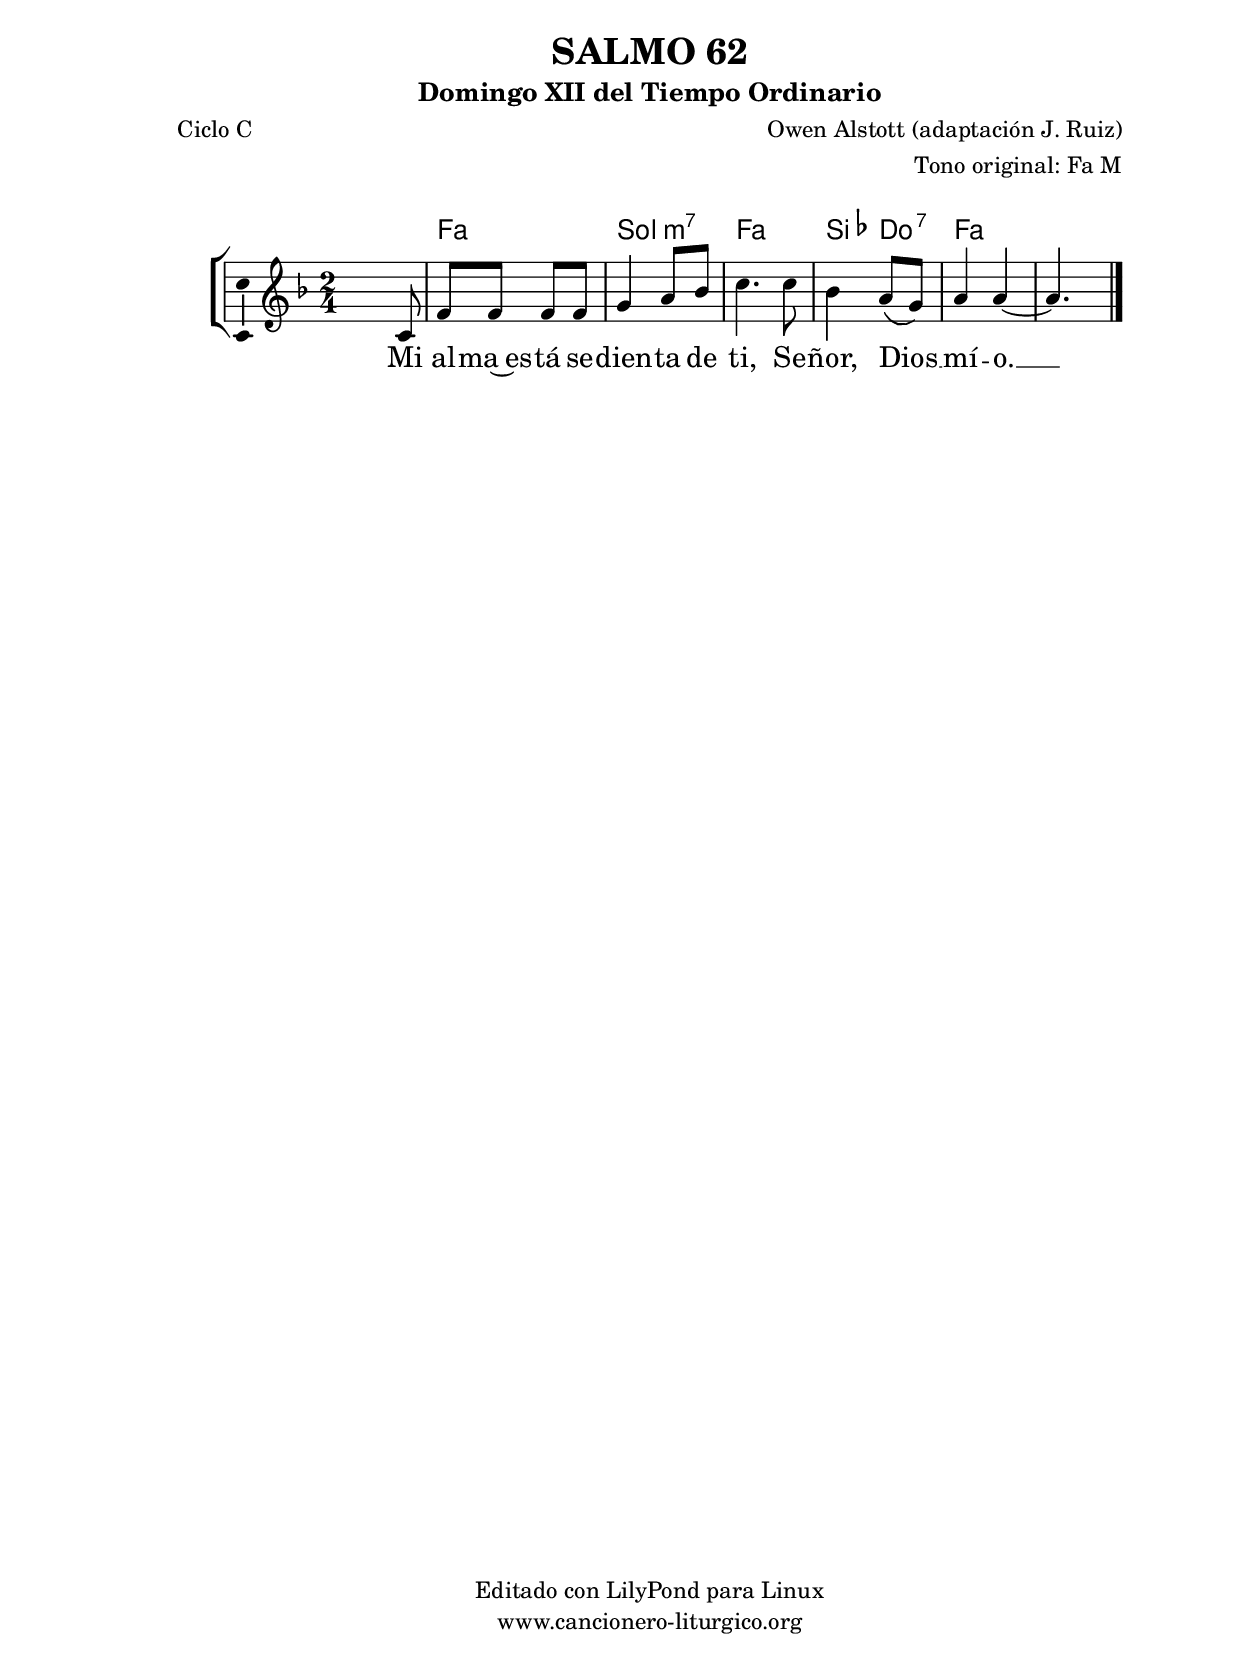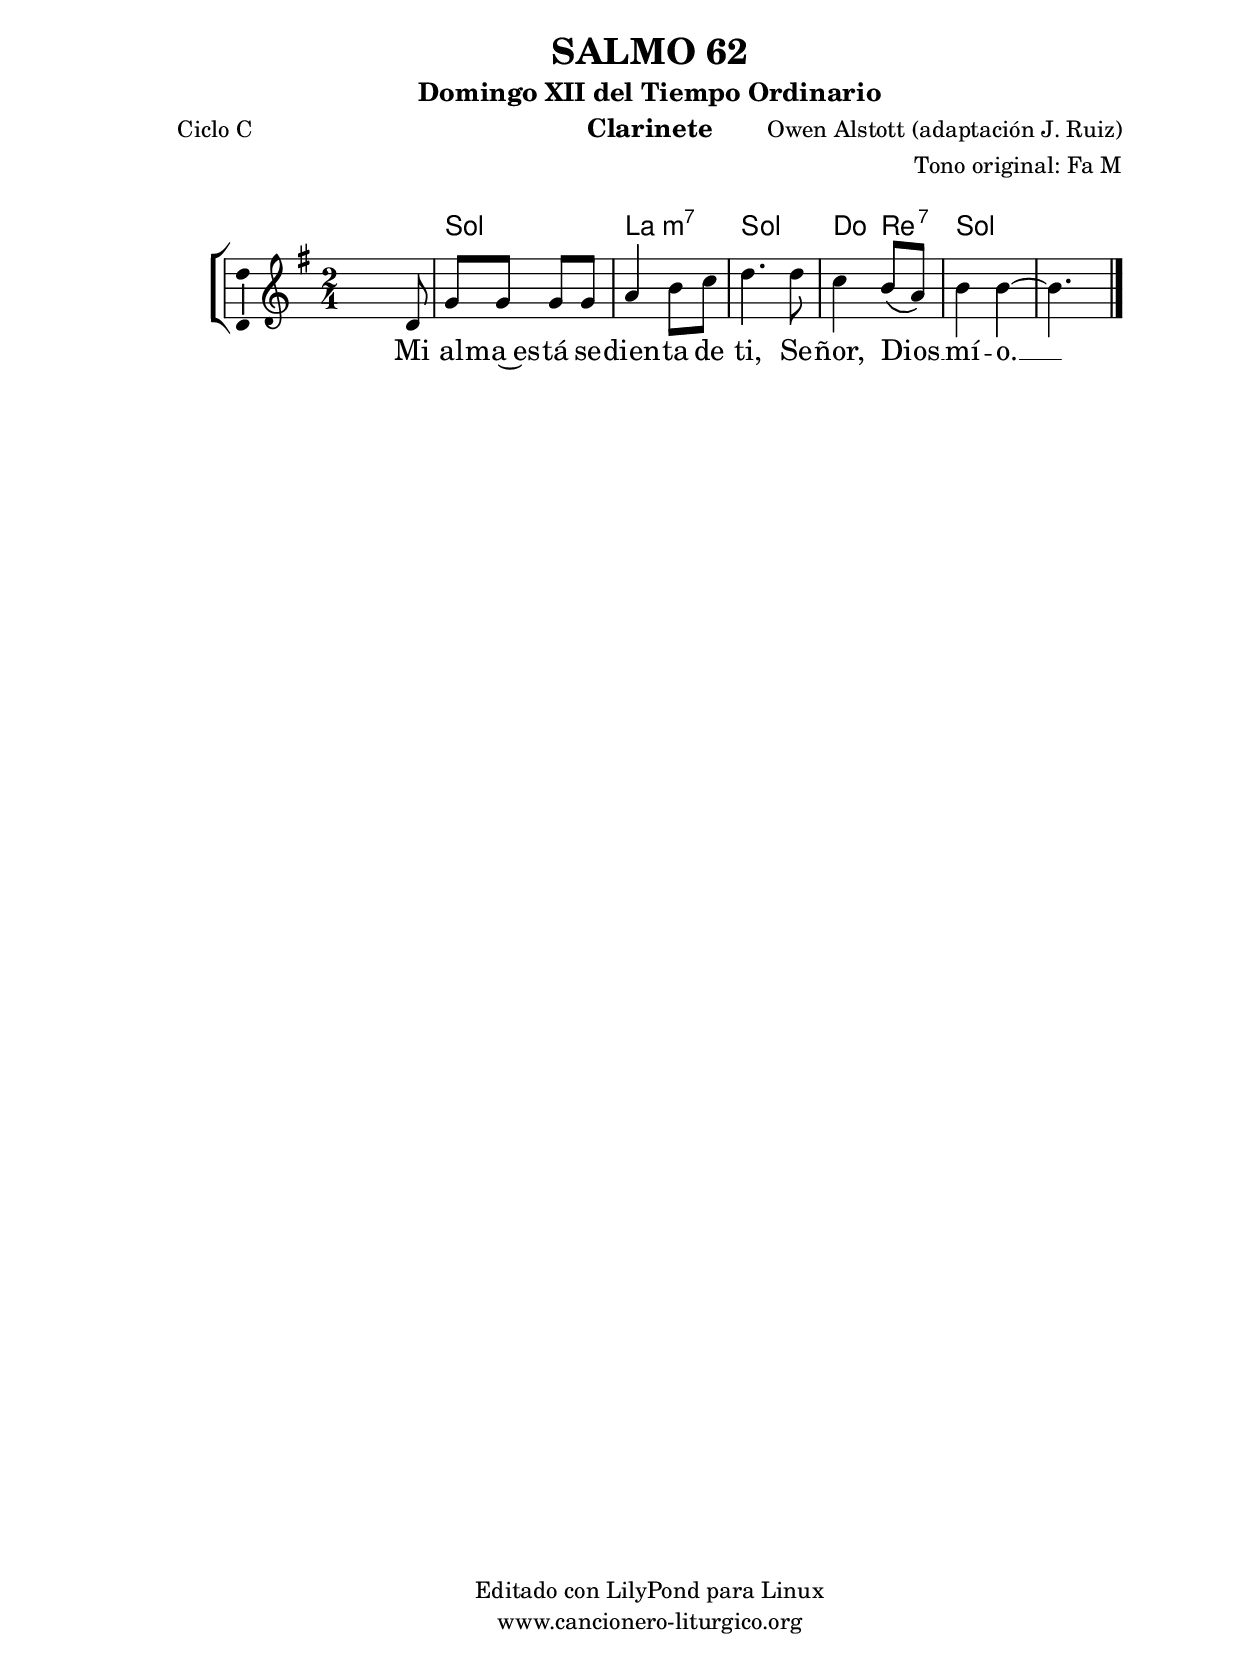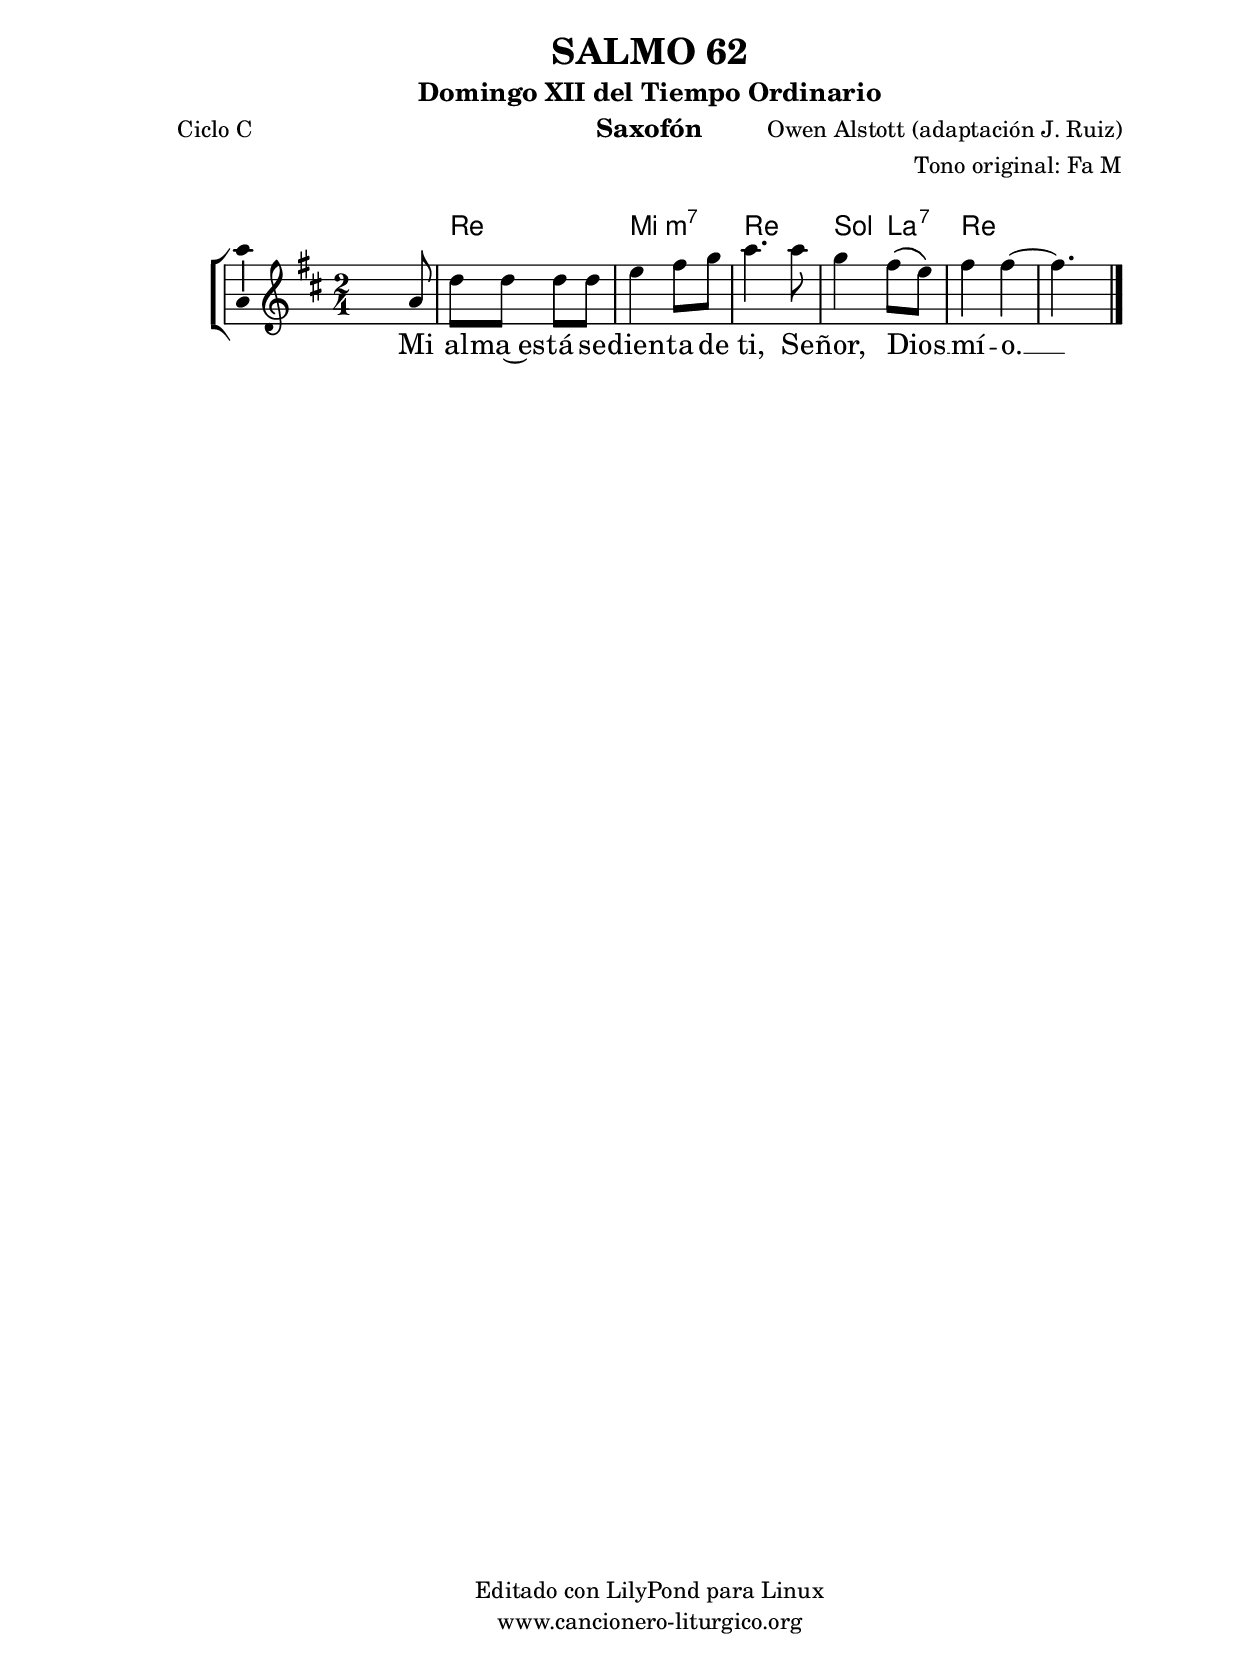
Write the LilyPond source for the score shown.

%
%para convertir .midi en .wav:
%timidity filename.midi -Ow -o finename.wav
%
%
%Para convertir de .wav a .mp3:
%lame -h -m j filename.wav
%
%
%para escuchar el midi:
%timidity nombrefichero.midi
%


%versión de lilypond para la que se ha escrito esta partitura:
\version "2.16.0"

	%Tamaño papel
	#(set-default-paper-size "a4")
	%Tamaño partitura
	#(set-global-staff-size 20)
	%No responde al pulsar sobre una nota
	#(ly:set-option 'point-and-click #f)

%parámetros del encabezamiento:
\header {
	title = "SALMO 62"
	subtitle = "Domingo XII del Tiempo Ordinario"
	composer = "Owen Alstott (adaptación J. Ruiz)"
	poet = "Ciclo C"
	meter = ""
	arranger = "Tono original: Fa M"
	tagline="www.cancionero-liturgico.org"
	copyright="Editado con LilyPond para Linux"
	}

%parámetros asociados al papel:
\paper  {
	oddHeaderMarkup = \markup {\fill-line { \on-the-fly #not-first-page \fromproperty #'header:title \on-the-fly #not-first-page \fromproperty #'header:composer }}
	evenHeaderMarkup = \markup {\fill-line { \fromproperty #'header:composer \fromproperty #'header:title }}
	#(set-paper-size "a4")
	print-page-number = ##f
	first-page-number = 1
	print-first-page-number = ##f
%	head-separation = 3.0 \cm
	top-margin = 2.0 \cm
	bottom-margin = 0.5\cm
%%%	bottom-margin = -1.0\cm
	left-margin = 3.0 \cm
	line-width = 16.0 \cm 
	indent = 8\mm
	interscoreline = 2.\mm
	between-system-space = 15\mm
%	para que las partituras no llenen la hoja:
	ragged-bottom = ##t
%	idem para la última hoja:
	ragged-last-bottom = ##f
%	para que las partituras llenen el ancho del papel:
	ragged-last = ##f
	after-title-space = 2.5 \cm
%page-count=1
%system-count=8

	%Flexible Vertical Spacing
%	markup-markup-spacing =
%	#'((basic-distance . 15) (minimum-distance . 15) (padding . 3))
	markup-system-spacing =
	#'((basic-distance . 15) (minimum-distance . 15) (padding . 3))
	system-system-spacing =
	#'((basic-distance . 15) (minimum-distance . 15) (padding . 3))
	score-system-spacing =
	#'((basic-distance . 15) (minimum-distance . 15) (padding . 5))
%	top-system-spacing = % header
%	#'((basic-distance . 8) (minimum-distance . 0) (padding . 3))
%	top-markup-spacing =
%	#'((basic-distance . 20) (minimum-distance . 20) (padding . 3))
	last-bottom-spacing = % footer
	#'((basic-distance . 5) (minimum-distance . 5) (padding . 3))
%	score-markup-spacing =
%	#'((basic-distance . 16) (minimum-distance . 13) (padding . 3))

	}


%parámetros que afectan a toda la partitura:
global =  {
	%clave de sol (G):
	\clef G
	%armadura:
%	\transpose g f
	\key f \major
	\tempo 4=60
	\set Score.tempoHideNote = ##t
	}


acordes = {
	\italianChords
	\chordmode {
%	\transpose g f
{
s2
f2 g:m7 f bes4 c:7 f2 f
	}
	}
}


melodia = 
%	\transpose g f
{
	\relative c'{
	\time 2/4

s4 s8 c8
f8 f f f
g4 a8 bes
c4. c8
bes4 a8 \(g\)
a4 a~
a4. s8

	\bar "|."
	}
	}


texto = \lyricmode {
Mi al -- ma~es -- tá se -- dien -- ta de ti,
Se -- ñor, Dios __ _ mí -- o. __
	}


acordesStaff = \context ChordNames = acordesStaff <<
	\set chordChanges = ##t
	\acordes
	>>


vozStaff = \context Voice = vozStaff
\with {\consists "Ambitus_engraver"}
<<
%	\set Staff.instrumentName = ""
%	\set Staff.shortInstrumentName = ""
%	\set Staff.midiInstrument = #"clarinet"
%	\set Staff.midiInstrument = #"cello"
%	\set Staff.midiInstrument = #"flute"
	\set Staff.midiInstrument = #"electric guitar (jazz)"
%	\set Staff.midiInstrument = #"english horn"
%	\set Staff.midiInstrument = #"violin"
%	\set Staff.midiInstrument = #"glockenspiel"
	\set Staff.midiMinimumVolume = #0.7
	\set Staff.midiMaximumVolume = #0.9
	\global
	\melodia
	>>


textoStaff = \context Lyrics = textoStaff <<
	\lyricsto vozStaff \texto
	>>

\book {
	\score {
		\context ChoirStaff {
			\override StaffGroup.SystemStartBracket #'collapse-height = #1
			\override Score.SystemStartBar #'collapse-height = #1
			<<
			\acordesStaff
			\vozStaff
			\textoStaff
			>>
			}
		\layout {
	    		\context {
				\Lyrics
				\override LyricText #'font-size = #2
				}
	   		 \context {
				\Score
				%fontSize = #3
				\override StaffSymbol #'staff-space = #(magstep +3)
				%\override Beam #'thickness = #0.55
				%\override SpacingSpanner #'spacing-increment = #1.0
				%\override Slur #'height-limit = #1.5
				}
			}
		}
	\score {
		\unfoldRepeats
		\context ChoirStaff {
			<<
			\acordesStaff
			\vozStaff
			>>
			}
		\midi {
	  		\context {
	  			\Score
				tempoWholesPerMinute = #(ly:make-moment 70 4)
				}
			}
		}
	}

%Partitura para clarinete
#(define output-suffix "C")
\book {
	\header{
		instrument = "Clarinete"
		}
	\score {
		\context ChoirStaff {
			\override StaffGroup.SystemStartBracket #'collapse-height = #1
			\override Score.SystemStartBar #'collapse-height = #1
\transpose c d
			<<
			\acordesStaff
			\vozStaff
			\textoStaff
			>>
			}
		\layout {
	    		\context {
				\Lyrics
				\override LyricText #'font-size = #2
				}
	   		 \context {
				\Score
				%fontSize = #3
				\override StaffSymbol #'staff-space = #(magstep +3)
				%\override Beam #'thickness = #0.55
				%\override SpacingSpanner #'spacing-increment = #1.0
				%\override Slur #'height-limit = #1.5
				}
			}
		}
	}

%Partitura para saxofón
#(define output-suffix "S")
\book {
	\header{
		instrument = "Saxofón"
		}
	\score {
		\context ChoirStaff {
			\override StaffGroup.SystemStartBracket #'collapse-height = #1
			\override Score.SystemStartBar #'collapse-height = #1
\transpose c a
			<<
			\acordesStaff
			\vozStaff
			\textoStaff
			>>
			}
		\layout {
	    		\context {
				\Lyrics
				\override LyricText #'font-size = #2
				}
	   		 \context {
				\Score
				%fontSize = #3
				\override StaffSymbol #'staff-space = #(magstep +3)
				%\override Beam #'thickness = #0.55
				%\override SpacingSpanner #'spacing-increment = #1.0
				%\override Slur #'height-limit = #1.5
				}
			}
		}
	}

